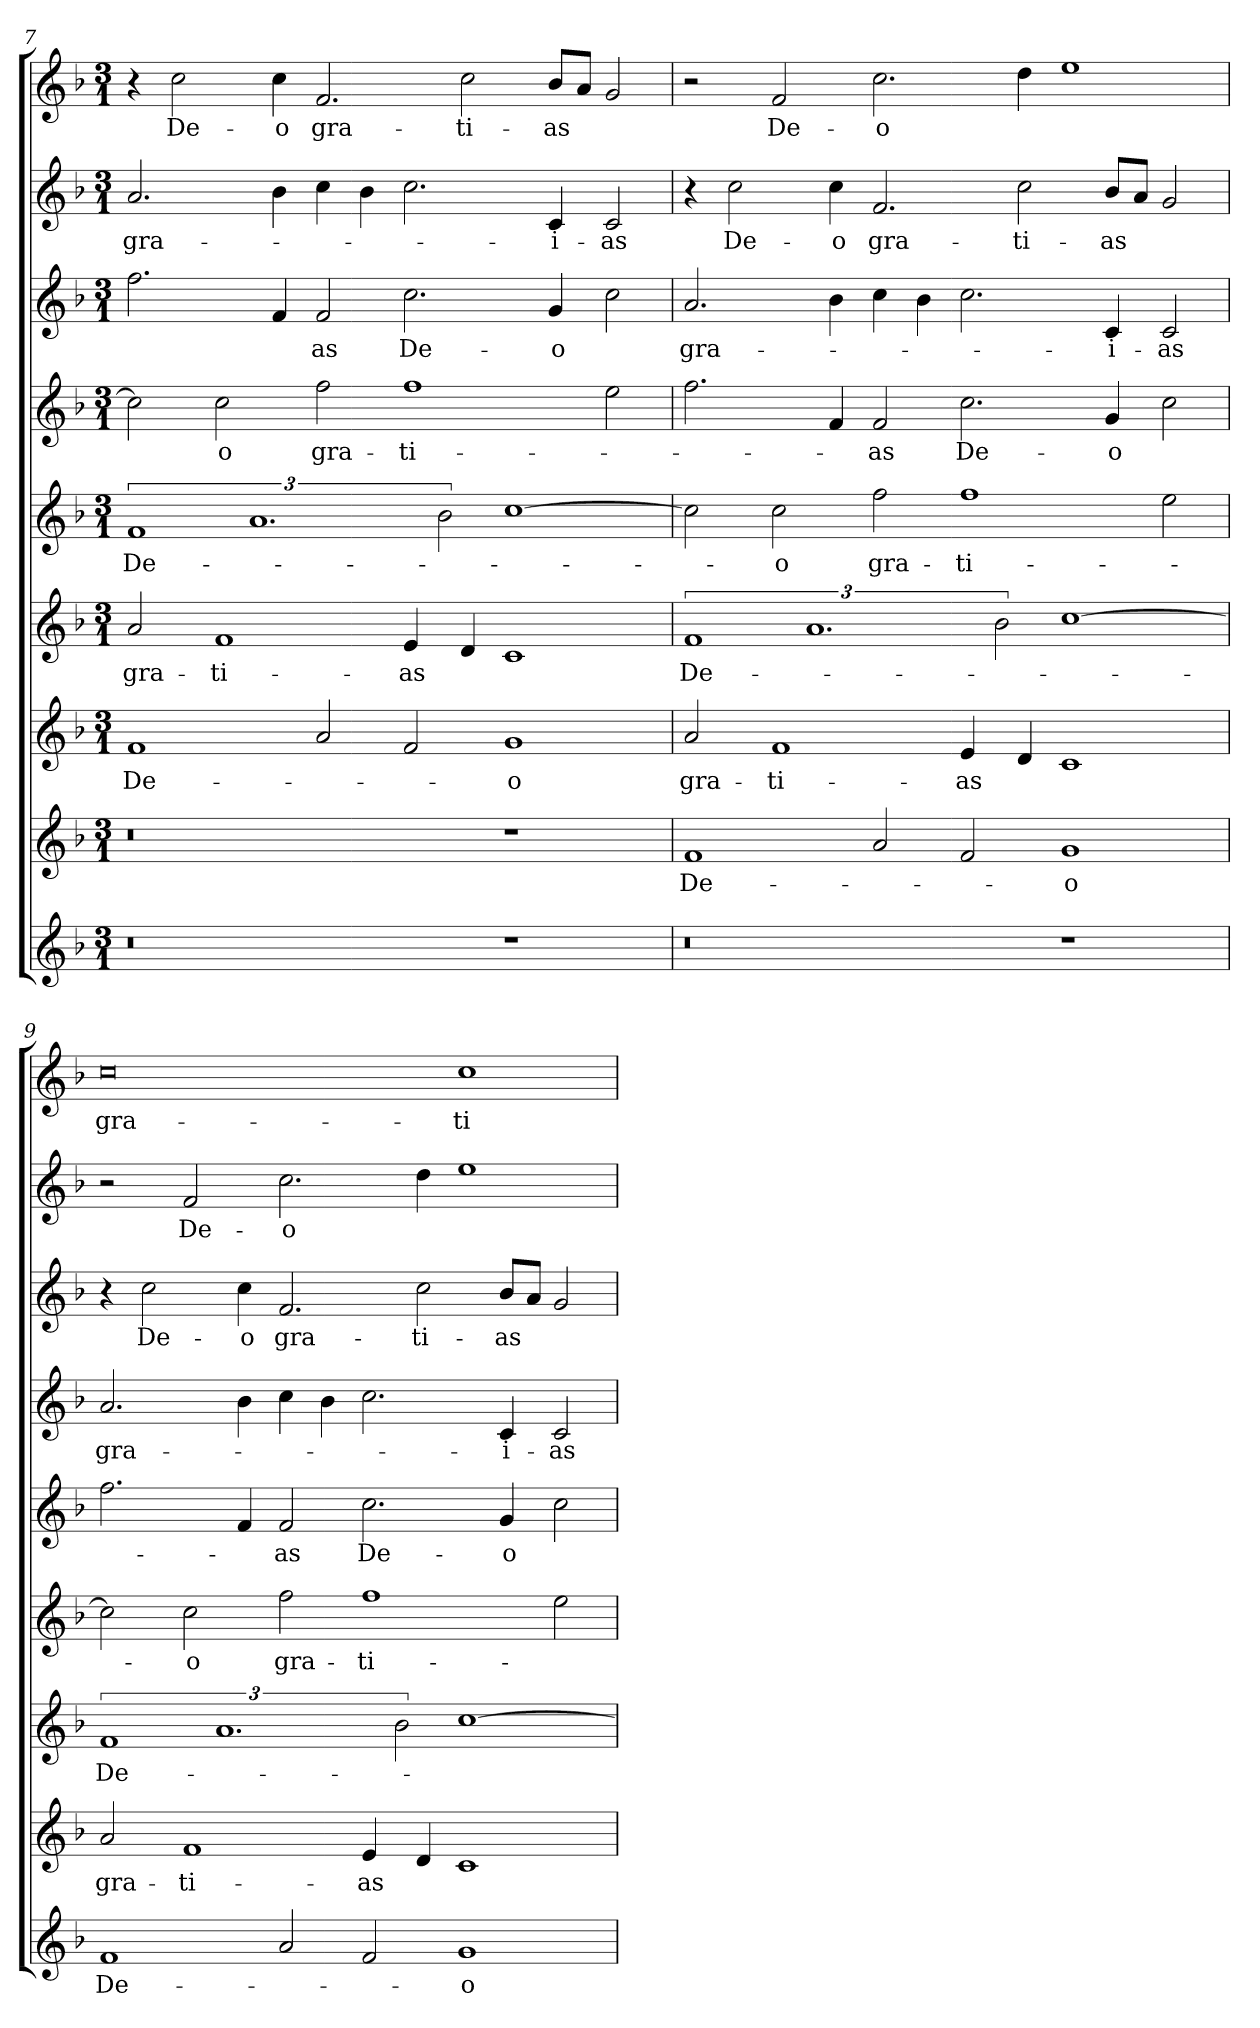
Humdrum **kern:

**kern	**text	**kern	**text	**kern	**text	**kern	**text	**kern	**text	**kern	**text	**kern	**text	**kern	**text	**kern	**text
*part9	*part9	*part8	*part8	*part7	*part7	*part6	*part6	*part5	*part5	*part4	*part4	*part3	*part3	*part2	*part2	*part1	*part1
*staff9	*staff9	*staff8	*staff8	*staff7	*staff7	*staff6	*staff6	*staff5	*staff5	*staff4	*staff4	*staff3	*staff3	*staff2	*staff2	*staff1	*staff1
*clefG2	*	*clefG2	*	*clefG2	*	*clefG2	*	*clefG2	*	*clefG2	*	*clefG2	*	*clefG2	*	*clefG2	*
*k[b-]	*	*k[b-]	*	*k[b-]	*	*k[b-]	*	*k[b-]	*	*k[b-]	*	*k[b-]	*	*k[b-]	*	*k[b-]	*
*F:	*	*F:	*	*F:	*	*F:	*	*F:	*	*F:	*	*F:	*	*F:	*	*F:	*
*M3/1	*	*M3/1	*	*M3/1	*	*M3/1	*	*M3/1	*	*M3/1	*	*M3/1	*	*M3/1	*	*M3/1	*
=7	=7	=7	=7	=7	=7	=7	=7	=7	=7	=7	=7	=7	=7	=7	=7	=7	=7
!	!	!	!	!	!LO:LY:b	!	!LO:LY:b	!	!LO:LY:b	!	!	!	!	!	!LO:LY:b	!	!
0r	.	0r	.	1f	De-	2a/	gra-	3%2f	De-	2cc\]	.	2.ff\	.	2.a/	gra-	4r	.
!	!	!	!	!	!	!	!	!	!	!	!	!	!	!	!	!	!LO:LY:b
.	.	.	.	.	.	.	.	.	.	.	.	.	.	.	.	2cc\	De-
!	!	!	!	!	!	!	!LO:LY:b	!	!	!	!LO:LY:b	!	!	!	!	!	!
.	.	.	.	.	.	1f	-ti-	.	.	2cc\	-o	.	.	.	.	.	.
.	.	.	.	.	.	.	.	3%2.a	.	.	.	.	.	.	.	.	.
!	!	!	!	!	!	!	!	!	!	!	!	!	!	!	!	!	!LO:LY:b
.	.	.	.	.	.	.	.	.	.	.	.	4f/	.	4b-\	.	4cc\	-o
!	!	!	!	!	!	!	!	!	!	!	!LO:LY:b	!	!LO:LY:b	!	!	!	!LO:LY:b
.	.	.	.	2a/	.	.	.	.	.	2ff\	gra-	2f/	-as	4cc\	.	2.f/	gra-
.	.	.	.	.	.	.	.	.	.	.	.	.	.	4b-\	.	.	.
!	!	!	!	!	!	!	!LO:LY:b	!	!	!	!LO:LY:b	!	!LO:LY:b	!	!	!	!
.	.	.	.	2f/	.	4e/	-as	.	.	1ff	-ti-	2.cc\	De-	2.cc\	.	.	.
.	.	.	.	.	.	.	.	3b-\	.	.	.	.	.	.	.	.	.
!	!	!	!	!	!	!	!	!	!	!	!	!	!	!	!	!	!LO:LY:b
.	.	.	.	.	.	4d/	.	.	.	.	.	.	.	.	.	2cc\	-ti-
!	!	!	!	!	!LO:LY:b	!	!	!	!	!	!	!	!	!	!	!	!
1r	.	1r	.	1g	-o	1c	.	[1cc	.	.	.	.	.	.	.	.	.
!	!	!	!	!	!	!	!	!	!	!	!	!	!LO:LY:b	!	!LO:LY:b	!	!LO:LY:b
.	.	.	.	.	.	.	.	.	.	.	.	4g/	-o	4c/	-i-	8b-/L	-as
.	.	.	.	.	.	.	.	.	.	.	.	.	.	.	.	8a/J	.
!	!	!	!	!	!	!	!	!	!	!	!	!	!	!	!LO:LY:b	!	!
.	.	.	.	.	.	.	.	.	.	2ee\	.	2cc\	.	2c/	-as	2g/	.
=8	=8	=8	=8	=8	=8	=8	=8	=8	=8	=8	=8	=8	=8	=8	=8	=8	=8
!	!	!	!LO:LY:b	!	!LO:LY:b	!	!LO:LY:b	!	!	!	!	!	!LO:LY:b	!	!	!	!
0r	.	1f	De-	2a/	gra-	3%2f	De-	2cc\]	.	2.ff\	.	2.a/	gra-	4r	.	2r	.
!	!	!	!	!	!	!	!	!	!	!	!	!	!	!	!LO:LY:b	!	!
.	.	.	.	.	.	.	.	.	.	.	.	.	.	2cc\	De-	.	.
!	!	!	!	!	!LO:LY:b	!	!	!	!LO:LY:b	!	!	!	!	!	!	!	!LO:LY:b
.	.	.	.	1f	-ti-	.	.	2cc\	-o	.	.	.	.	.	.	2f/	De-
.	.	.	.	.	.	3%2.a	.	.	.	.	.	.	.	.	.	.	.
!	!	!	!	!	!	!	!	!	!	!	!	!	!	!	!LO:LY:b	!	!
.	.	.	.	.	.	.	.	.	.	4f/	.	4b-\	.	4cc\	-o	.	.
!	!	!	!	!	!	!	!	!	!LO:LY:b	!	!LO:LY:b	!	!	!	!LO:LY:b	!	!LO:LY:b
.	.	2a/	.	.	.	.	.	2ff\	gra-	2f/	-as	4cc\	.	2.f/	gra-	2.cc\	-o
.	.	.	.	.	.	.	.	.	.	.	.	4b-\	.	.	.	.	.
!	!	!	!	!	!LO:LY:b	!	!	!	!LO:LY:b	!	!LO:LY:b	!	!	!	!	!	!
.	.	2f/	.	4e/	-as	.	.	1ff	-ti-	2.cc\	De-	2.cc\	.	.	.	.	.
.	.	.	.	.	.	3b-\	.	.	.	.	.	.	.	.	.	.	.
!	!	!	!	!	!	!	!	!	!	!	!	!	!	!	!LO:LY:b	!	!
.	.	.	.	4d/	.	.	.	.	.	.	.	.	.	2cc\	-ti-	4dd\	.
!	!	!	!LO:LY:b	!	!	!	!	!	!	!	!	!	!	!	!	!	!
1r	.	1g	-o	1c	.	[1cc	.	.	.	.	.	.	.	.	.	1ee	.
!	!	!	!	!	!	!	!	!	!	!	!LO:LY:b	!	!LO:LY:b	!	!LO:LY:b	!	!
.	.	.	.	.	.	.	.	.	.	4g/	-o	4c/	-i-	8b-/L	-as	.	.
.	.	.	.	.	.	.	.	.	.	.	.	.	.	8a/J	.	.	.
!	!	!	!	!	!	!	!	!	!	!	!	!	!LO:LY:b	!	!	!	!
.	.	.	.	.	.	.	.	2ee\	.	2cc\	.	2c/	-as	2g/	.	.	.
!!LO:PB:g=z
=9	=9	=9	=9	=9	=9	=9	=9	=9	=9	=9	=9	=9	=9	=9	=9	=9	=9
!	!LO:LY:b	!	!LO:LY:b	!	!LO:LY:b	!	!	!	!	!	!LO:LY:b	!	!	!	!	!	!LO:LY:b
1f	De-	2a/	gra-	3%2f	De-	2cc\]	.	2.ff\	.	2.a/	gra-	4r	.	2r	.	0cc	gra-
!	!	!	!	!	!	!	!	!	!	!	!	!	!LO:LY:b	!	!	!	!
.	.	.	.	.	.	.	.	.	.	.	.	2cc\	De-	.	.	.	.
!	!	!	!LO:LY:b	!	!	!	!LO:LY:b	!	!	!	!	!	!	!	!LO:LY:b	!	!
.	.	1f	-ti-	.	.	2cc\	-o	.	.	.	.	.	.	2f/	De-	.	.
.	.	.	.	3%2.a	.	.	.	.	.	.	.	.	.	.	.	.	.
!	!	!	!	!	!	!	!	!	!	!	!	!	!LO:LY:b	!	!	!	!
.	.	.	.	.	.	.	.	4f/	.	4b-\	.	4cc\	-o	.	.	.	.
!	!	!	!	!	!	!	!LO:LY:b	!	!LO:LY:b	!	!	!	!LO:LY:b	!	!LO:LY:b	!	!
2a/	.	.	.	.	.	2ff\	gra-	2f/	-as	4cc\	.	2.f/	gra-	2.cc\	-o	.	.
.	.	.	.	.	.	.	.	.	.	4b-\	.	.	.	.	.	.	.
!	!	!	!LO:LY:b	!	!	!	!LO:LY:b	!	!LO:LY:b	!	!	!	!	!	!	!	!
2f/	.	4e/	-as	.	.	1ff	-ti-	2.cc\	De-	2.cc\	.	.	.	.	.	.	.
.	.	.	.	3b-\	.	.	.	.	.	.	.	.	.	.	.	.	.
!	!	!	!	!	!	!	!	!	!	!	!	!	!LO:LY:b	!	!	!	!
.	.	4d/	.	.	.	.	.	.	.	.	.	2cc\	-ti-	4dd\	.	.	.
!	!LO:LY:b	!	!	!	!	!	!	!	!	!	!	!	!	!	!	!	!LO:LY:b
1g	-o	1c	.	[1cc	.	.	.	.	.	.	.	.	.	1ee	.	1cc	-ti-
!	!	!	!	!	!	!	!	!	!LO:LY:b	!	!LO:LY:b	!	!LO:LY:b	!	!	!	!
.	.	.	.	.	.	.	.	4g/	-o	4c/	-i-	8b-/L	-as	.	.	.	.
.	.	.	.	.	.	.	.	.	.	.	.	8a/J	.	.	.	.	.
!	!	!	!	!	!	!	!	!	!	!	!LO:LY:b	!	!	!	!	!	!
.	.	.	.	.	.	2ee\	.	2cc\	.	2c/	-as	2g/	.	.	.	.	.
=	=	=	=	=	=	=	=	=	=	=	=	=	=	=	=	=	=
*-	*-	*-	*-	*-	*-	*-	*-	*-	*-	*-	*-	*-	*-	*-	*-	*-	*-
